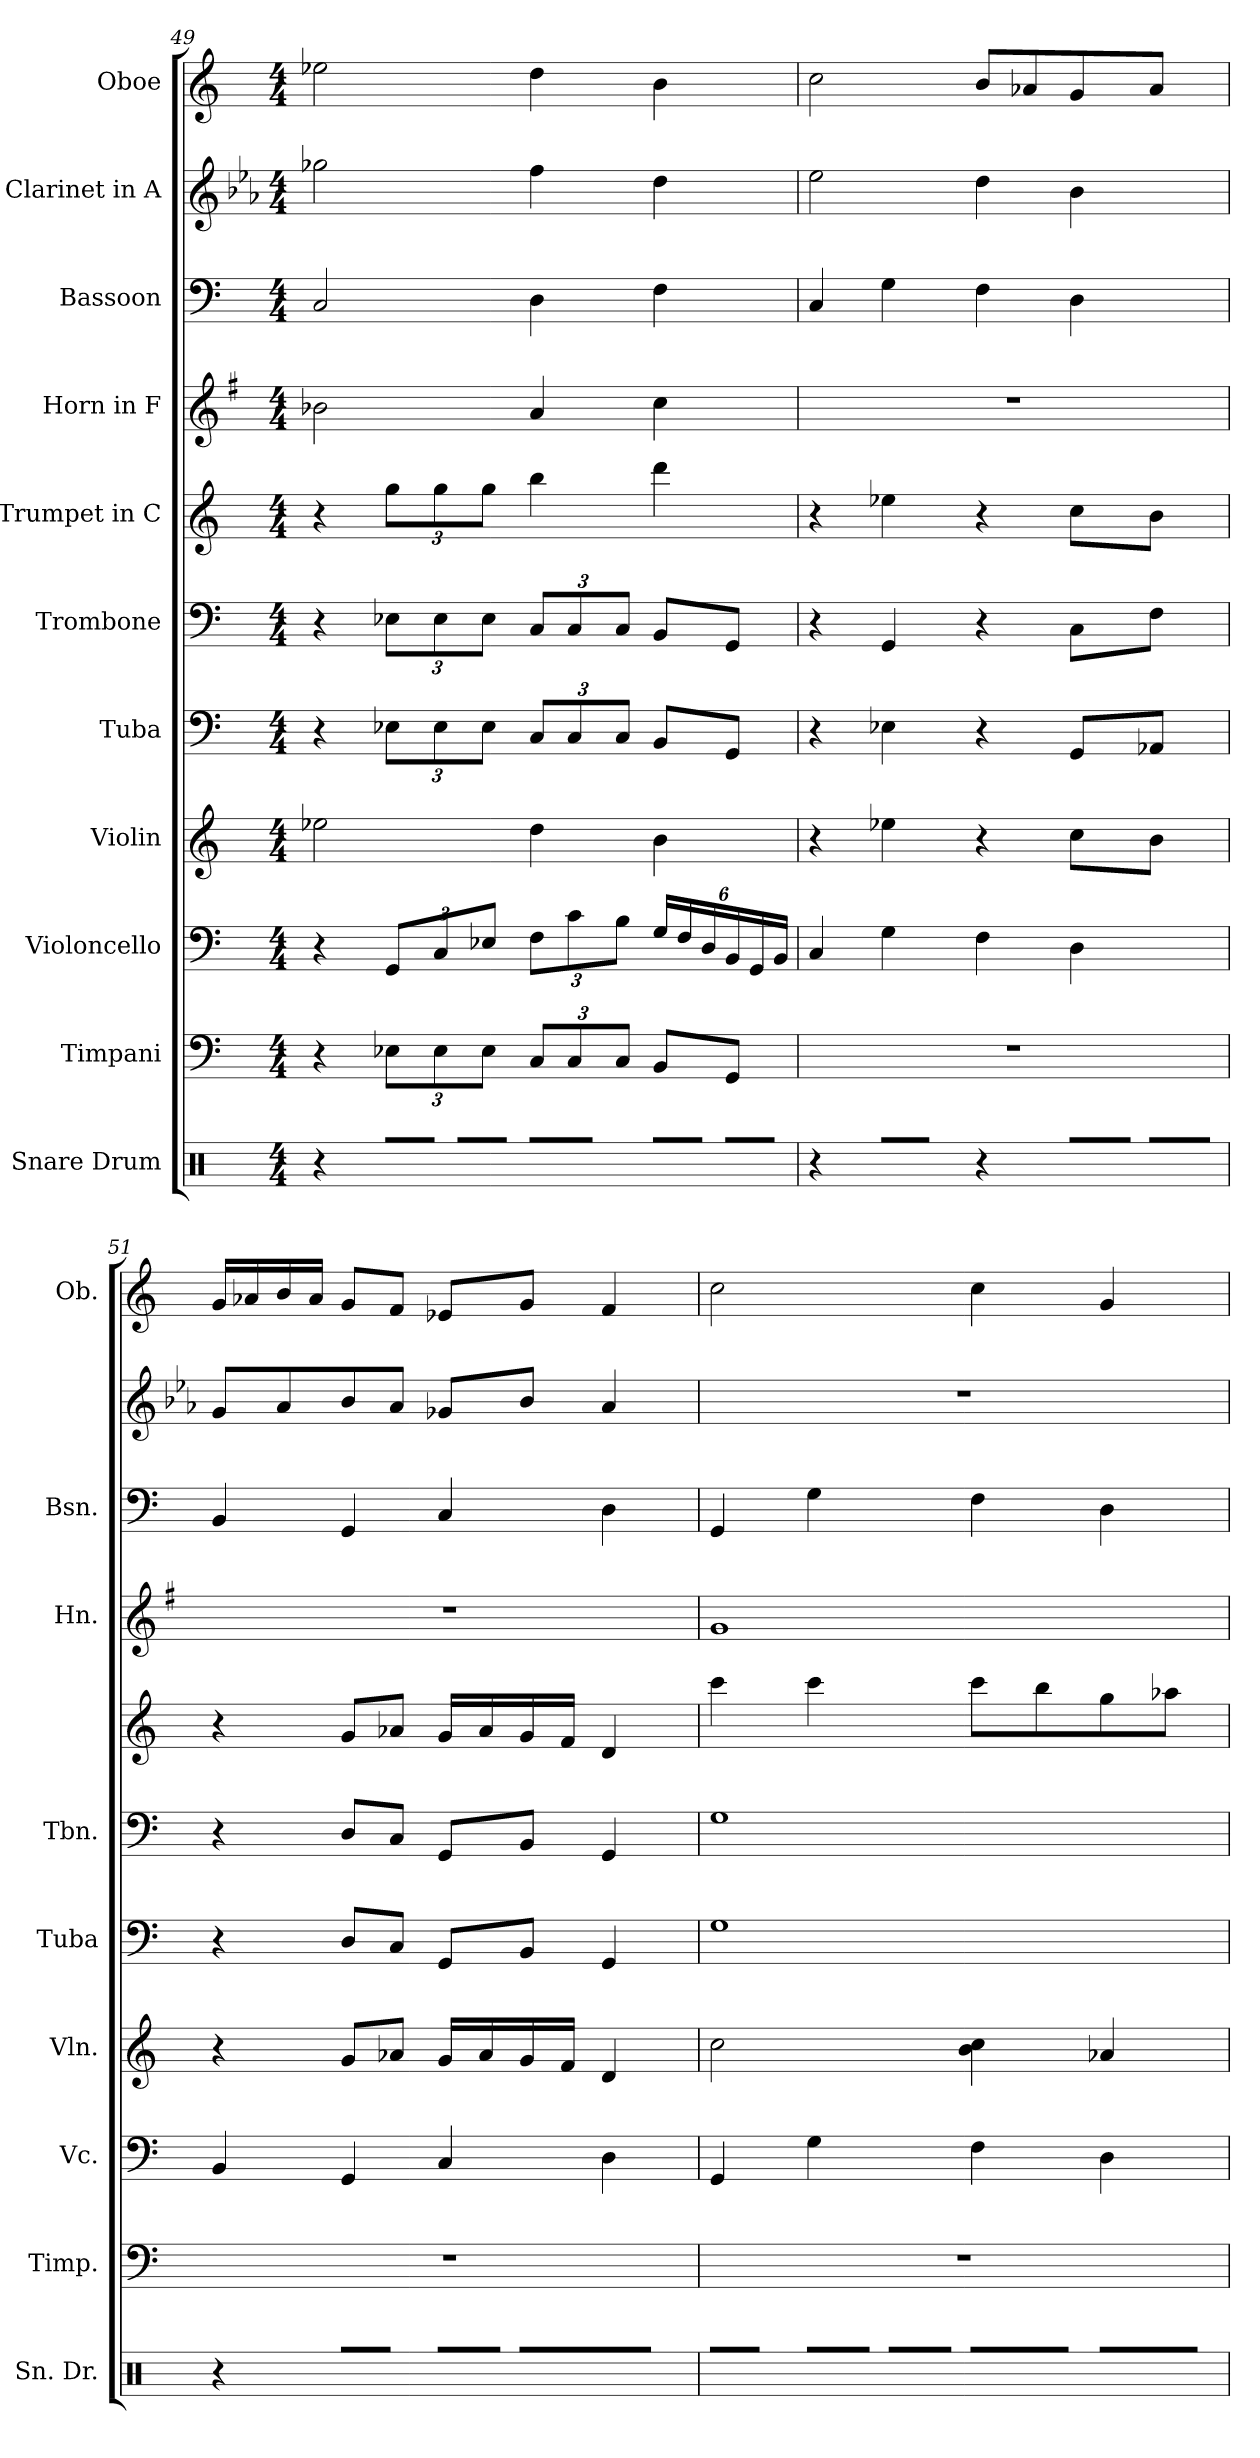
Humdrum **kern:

**kern	**kern	**kern	**kern	**kern	**kern	**kern	**kern	**kern	**kern	**kern
*part11	*part10	*part9	*part8	*part7	*part6	*part5	*part4	*part3	*part2	*part1
*staff11	*staff10	*staff9	*staff8	*staff7	*staff6	*staff5	*staff4	*staff3	*staff2	*staff1
*I"Snare Drum	*I"Timpani	*I"Violoncello	*I"Violin	*I"Tuba	*I"Trombone	*I"Trumpet in C	*I"Horn in F	*I"Bassoon	*I"Clarinet in A	*I"Oboe
*I'Sn. Dr.	*I'Timp.	*I'Vc.	*I'Vln.	*I'Tuba	*I'Tbn.	*	*I'Hn.	*I'Bsn.	*	*I'Ob.
!!LO:PB:g=z
*clefX	*clefF4	*clefF4	*clefG2	*clefF4	*clefF4	*clefG2	*clefG2	*clefF4	*clefG2	*clefG2
*	*	*	*	*	*	*	*ITrd4c7	*	*ITrd2c3	*
*k[]	*k[]	*k[]	*k[]	*k[]	*k[]	*k[]	*k[]	*k[]	*k[]	*k[]
*C:	*C:	*C:	*C:	*C:	*C:	*C:	*C:	*C:	*C:	*C:
*M4/4	*M4/4	*M4/4	*M4/4	*M4/4	*M4/4	*M4/4	*M4/4	*M4/4	*M4/4	*M4/4
=49	=49	=49	=49	=49	=49	=49	=49	=49	=49	=49
4r	4r	4r	2ee-X\	4r	4r	4r	2e-X\	2C/	2ee-X\	2ee-X\
*Xbrackettup	*Xbrackettup	*Xbrackettup	*	*Xbrackettup	*Xbrackettup	*Xbrackettup	*	*	*	*
24R\LL	12E-X\L	12GG/L	.	12E-X\L	12E-X\L	12gg\L	.	.	.	.
24R\	.	.	.	.	.	.	.	.	.	.
24R\JJ	12E-\	12C/	.	12E-\	12E-\	12gg\	.	.	.	.
24R\LL	.	.	.	.	.	.	.	.	.	.
24R\	12E-\J	12E-X/J	.	12E-\J	12E-\J	12gg\J	.	.	.	.
24R\JJ	.	.	.	.	.	.	.	.	.	.
8R\L	12C/L	12F\L	4dd\	12C/L	12C/L	4bb\	4d/	4D\	4dd\	4dd\
.	12C/	12c\	.	12C/	12C/	.	.	.	.	.
8R\J	.	.	.	.	.	.	.	.	.	.
.	12C/J	12B\J	.	12C/J	12C/J	.	.	.	.	.
24R\LL	8BB/L	24G/LL	4b\	8BB/L	8BB/L	4ddd\	4f\	4F\	4b\	4b\
24R\	.	24F/	.	.	.	.	.	.	.	.
24R\JJ	.	24D/	.	.	.	.	.	.	.	.
24R\LL	8GG/J	24BB/	.	8GG/J	8GG/J	.	.	.	.	.
24R\	.	24GG/	.	.	.	.	.	.	.	.
24R\JJ	.	24BB/JJ	.	.	.	.	.	.	.	.
=50	=50	=50	=50	=50	=50	=50	=50	=50	=50	=50
4r	1r	4C/	4r	4r	4r	4r	1r	4C/	2cc\	2cc\
8R\L	.	4G\	4ee-X\	4E-X\	4GG/	4ee-X\	.	4G\	.	.
8R\J	.	.	.	.	.	.	.	.	.	.
4r	.	4F\	4r	4r	4r	4r	.	4F\	4b\	8b/L
.	.	.	.	.	.	.	.	.	.	8a-X/
32R\LLL	.	4D\	8cc\L	8GG/L	8C\L	8cc\L	.	4D\	4g\	8g/
32R\	.	.	.	.	.	.	.	.	.	.
32R\	.	.	.	.	.	.	.	.	.	.
32R\JJJ	.	.	.	.	.	.	.	.	.	.
32R\LLL	.	.	8b\J	8AA-X/J	8F\J	8b\J	.	.	.	8a-/J
32R\	.	.	.	.	.	.	.	.	.	.
32R\	.	.	.	.	.	.	.	.	.	.
32R\JJJ	.	.	.	.	.	.	.	.	.	.
!!LO:PB:g=z
=51	=51	=51	=51	=51	=51	=51	=51	=51	=51	=51
4r	1r	4BB/	4r	4r	4r	4r	1r	4BB/	8e/L	16g/LL
.	.	.	.	.	.	.	.	.	.	16a-X/
.	.	.	.	.	.	.	.	.	8f/	16b/
.	.	.	.	.	.	.	.	.	.	16a-/JJ
8R\L	.	4GG/	8g/L	8D/L	8D/L	8g/L	.	4GG/	8g/	8g/L
8R\J	.	.	8a-X/J	8C/J	8C/J	8a-X/J	.	.	8f/J	8f/J
32R\LLL	.	4C/	16g/LL	8GG/L	8GG/L	16g/LL	.	4C/	8e-X/L	8e-X/L
32R\	.	.	.	.	.	.	.	.	.	.
32R\	.	.	16a-/	.	.	16a-/	.	.	.	.
32R\JJJ	.	.	.	.	.	.	.	.	.	.
32R\LLL	.	.	16g/	8BB/J	8BB/J	16g/	.	.	8g/J	8g/J
32R\	.	.	.	.	.	.	.	.	.	.
32R\	.	.	16f/JJ	.	.	16f/JJ	.	.	.	.
32R\JJ	.	.	.	.	.	.	.	.	.	.
8R\	.	4D\	4d/	4GG/	4GG/	4d/	.	4D\	4f/	4f/
8R\J	.	.	.	.	.	.	.	.	.	.
=52	=52	=52	=52	=52	=52	=52	=52	=52	=52	=52
8R\L	1r	4GG/	2cc\	1G	1G	4ccc\	1c	4GG/	1r	2cc\
8R\J	.	.	.	.	.	.	.	.	.	.
32R\LLL	.	4G\	.	.	.	4ccc\	.	4G\	.	.
32R\	.	.	.	.	.	.	.	.	.	.
32R\	.	.	.	.	.	.	.	.	.	.
32R\JJJ	.	.	.	.	.	.	.	.	.	.
32R\LLL	.	.	.	.	.	.	.	.	.	.
32R\	.	.	.	.	.	.	.	.	.	.
32R\	.	.	.	.	.	.	.	.	.	.
32R\JJJ	.	.	.	.	.	.	.	.	.	.
16R\LL	.	4F\	4b\ 4cc\	.	.	8ccc\L	.	4F\	.	4cc\
16R\	.	.	.	.	.	.	.	.	.	.
16R\	.	.	.	.	.	8bb\	.	.	.	.
16R\JJ	.	.	.	.	.	.	.	.	.	.
16R\LL	.	4D\	4a-X/	.	.	8gg\	.	4D\	.	4g/
16R\	.	.	.	.	.	.	.	.	.	.
16R\	.	.	.	.	.	8aa-X\J	.	.	.	.
16R\JJ	.	.	.	.	.	.	.	.	.	.
=	=	=	=	=	=	=	=	=	=	=
*-	*-	*-	*-	*-	*-	*-	*-	*-	*-	*-
